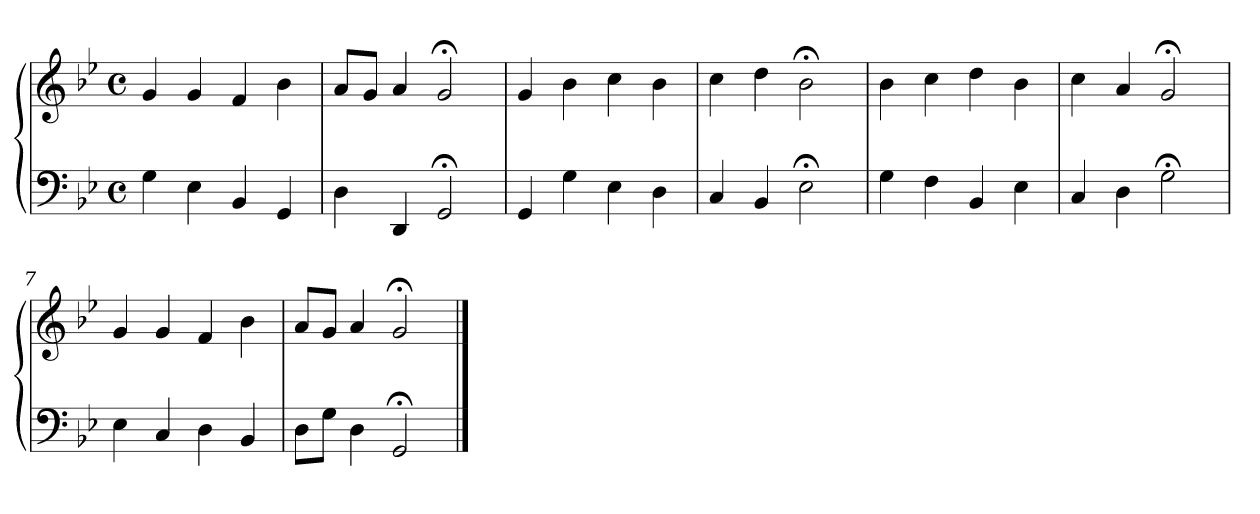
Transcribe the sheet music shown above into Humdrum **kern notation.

**kern	**kern
*part1	*part1
*staff2	*staff1
*clefF4	*clefG2
*k[b-e-]	*k[b-e-]
*M4/4	*M4/4
*met(c)	*met(c)
=1	=1
4G	4g
4E-	4g
4BB-	4f
4GG	4b-
=2	=2
4D	8aL
.	8gJ
4DD	4a
2GG;<	2g;<
=3	=3
4GG	4g
4G	4b-
4E-	4cc
4D	4b-
=4	=4
4C	4cc
4BB-	4dd
2E-;<	2b-;<
=5	=5
4G	4b-
4F	4cc
4BB-	4dd
4E-	4b-
=6	=6
4C	4cc
4D	4a
2G;<	2g;<
=7	=7
4E-	4g
4C	4g
4D	4f
4BB-	4b-
!!LO:LB:g=z
=8	=8
8DL	8aL
8GJ	8gJ
4D	4a
2GG;<	2g;<
==	==
*-	*-
